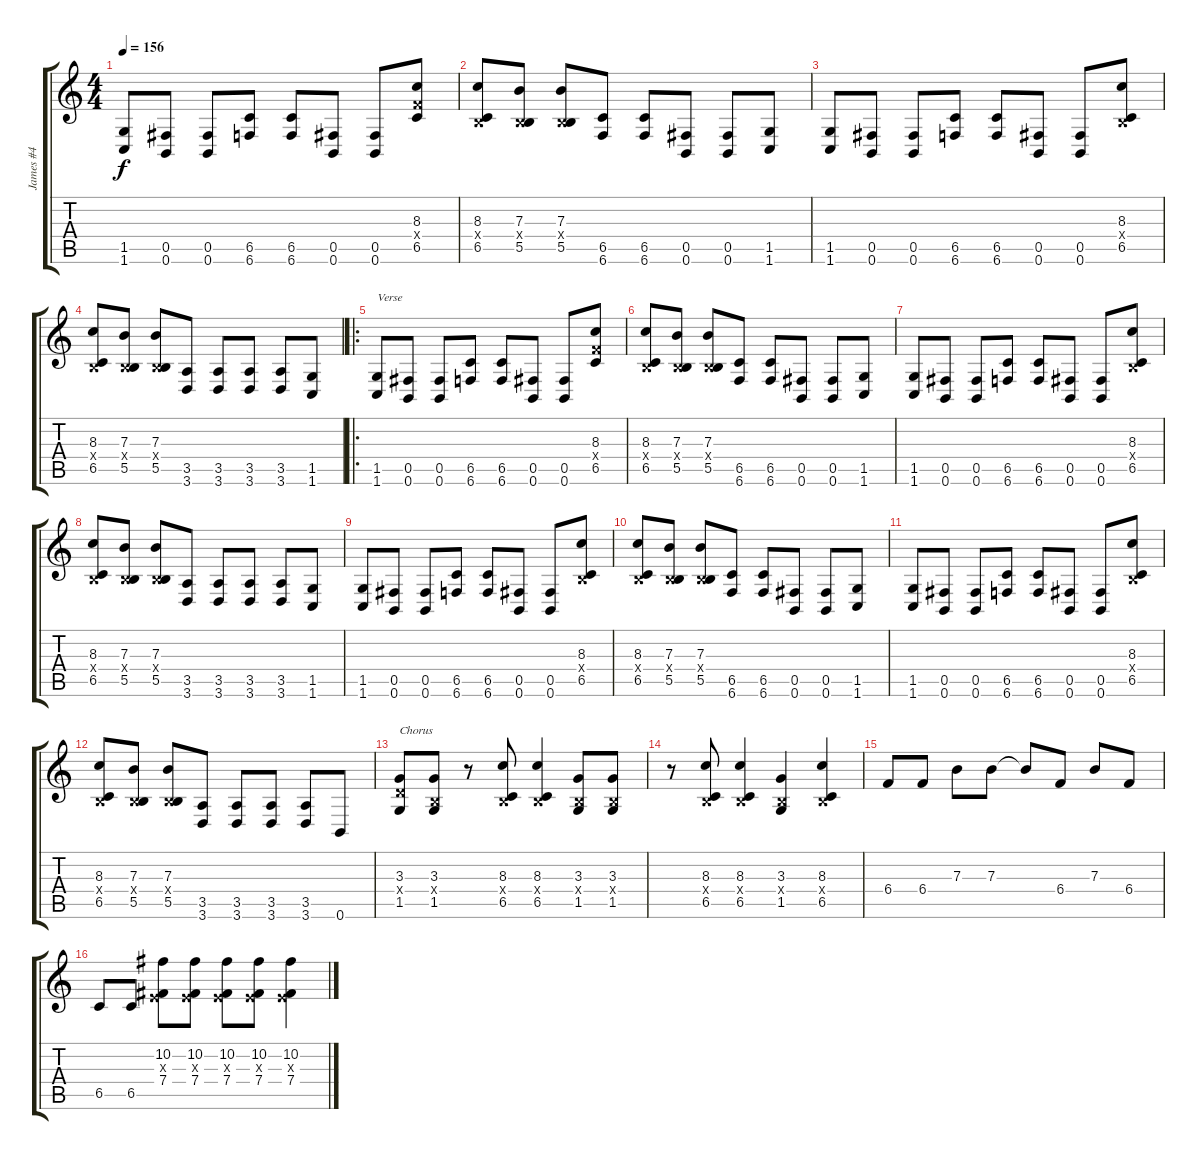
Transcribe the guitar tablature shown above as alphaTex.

\track ("James #4" "James #4") {instrument distortionguitar}
\staff {score tabs}
\tuning (Db4 Ab3 E3 B2 Gb2 B1) {hide}
\ts (4 4)
\tempo 156
\clef g2
\ks c
(1.5 1.6).8{dy f} (0.5 0.6).8 (0.5 0.6).8 (6.5 6.6).8 (6.5 6.6).8 (0.5 0.6).8 (0.5 0.6).8 (8.3 6.4{x} 6.5).8 |
(8.3 0.4{x} 6.5).8 (7.3 0.4{x} 5.5).8 (7.3 0.4{x} 5.5).8 (6.5 6.6).8 (6.5 6.6).8 (0.5 0.6).8 (0.5 0.6).8 (1.5 1.6).8 |
(1.5 1.6).8 (0.5 0.6).8 (0.5 0.6).8 (6.5 6.6).8 (6.5 6.6).8 (0.5 0.6).8 (0.5 0.6).8 (8.3 0.4{x} 6.5).8 |
(8.3 0.4{x} 6.5).8 (7.3 0.4{x} 5.5).8 (7.3 0.4{x} 5.5).8 (3.5 3.6).8 (3.5 3.6).8 (3.5 3.6).8 (3.5 3.6).8 (1.5 1.6).8 |
\ro
(1.5 1.6).8{txt "Verse"} (0.5 0.6).8 (0.5 0.6).8 (6.5 6.6).8 (6.5 6.6).8 (0.5 0.6).8 (0.5 0.6).8 (8.3 6.4{x} 6.5).8 |
(8.3 0.4{x} 6.5).8 (7.3 0.4{x} 5.5).8 (7.3 0.4{x} 5.5).8 (6.5 6.6).8 (6.5 6.6).8 (0.5 0.6).8 (0.5 0.6).8 (1.5 1.6).8 |
(1.5 1.6).8 (0.5 0.6).8 (0.5 0.6).8 (6.5 6.6).8 (6.5 6.6).8 (0.5 0.6).8 (0.5 0.6).8 (8.3 0.4{x} 6.5).8 |
(8.3 0.4{x} 6.5).8 (7.3 0.4{x} 5.5).8 (7.3 0.4{x} 5.5).8 (3.5 3.6).8 (3.5 3.6).8 (3.5 3.6).8 (3.5 3.6).8 (1.5 1.6).8 |
(1.5 1.6).8 (0.5 0.6).8 (0.5 0.6).8 (6.5 6.6).8 (6.5 6.6).8 (0.5 0.6).8 (0.5 0.6).8 (8.3 0.4{x} 6.5).8 |
(8.3 0.4{x} 6.5).8 (7.3 0.4{x} 5.5).8 (7.3 0.4{x} 5.5).8 (6.5 6.6).8 (6.5 6.6).8 (0.5 0.6).8 (0.5 0.6).8 (1.5 1.6).8 |
(1.5 1.6).8 (0.5 0.6).8 (0.5 0.6).8 (6.5 6.6).8 (6.5 6.6).8 (0.5 0.6).8 (0.5 0.6).8 (8.3 0.4{x} 6.5).8 |
(8.3 0.4{x} 6.5).8 (7.3 0.4{x} 5.5).8 (7.3 0.4{x} 5.5).8 (3.5 3.6).8 (3.5 3.6).8 (3.5 3.6).8 (3.5 3.6).8 0.6.8 |
(3.3 3.4{x} 1.5).8{txt "Chorus"} (3.3 0.4{x} 1.5).8 r.8 (8.3 0.4{x} 6.5).8 (8.3 0.4{x} 6.5).4 (3.3 0.4{x} 1.5).8 (3.3 0.4{x} 1.5).8 |
r.8 (8.3 0.4{x} 6.5).8 (8.3 0.4{x} 6.5).4 (3.3 0.4{x} 1.5).4 (8.3 0.4{x} 6.5).4 |
6.4.8 6.4.8 7.3.8 7.3.8 7.3{t}.8 6.4.8 7.3.8 6.4.8 |
6.5.8 6.5.8 (10.2 0.3{x} 7.4).8 (10.2 0.3{x} 7.4).8 (10.2 0.3{x} 7.4).8 (10.2 0.3{x} 7.4).8 (10.2 0.3{x} 7.4).4
